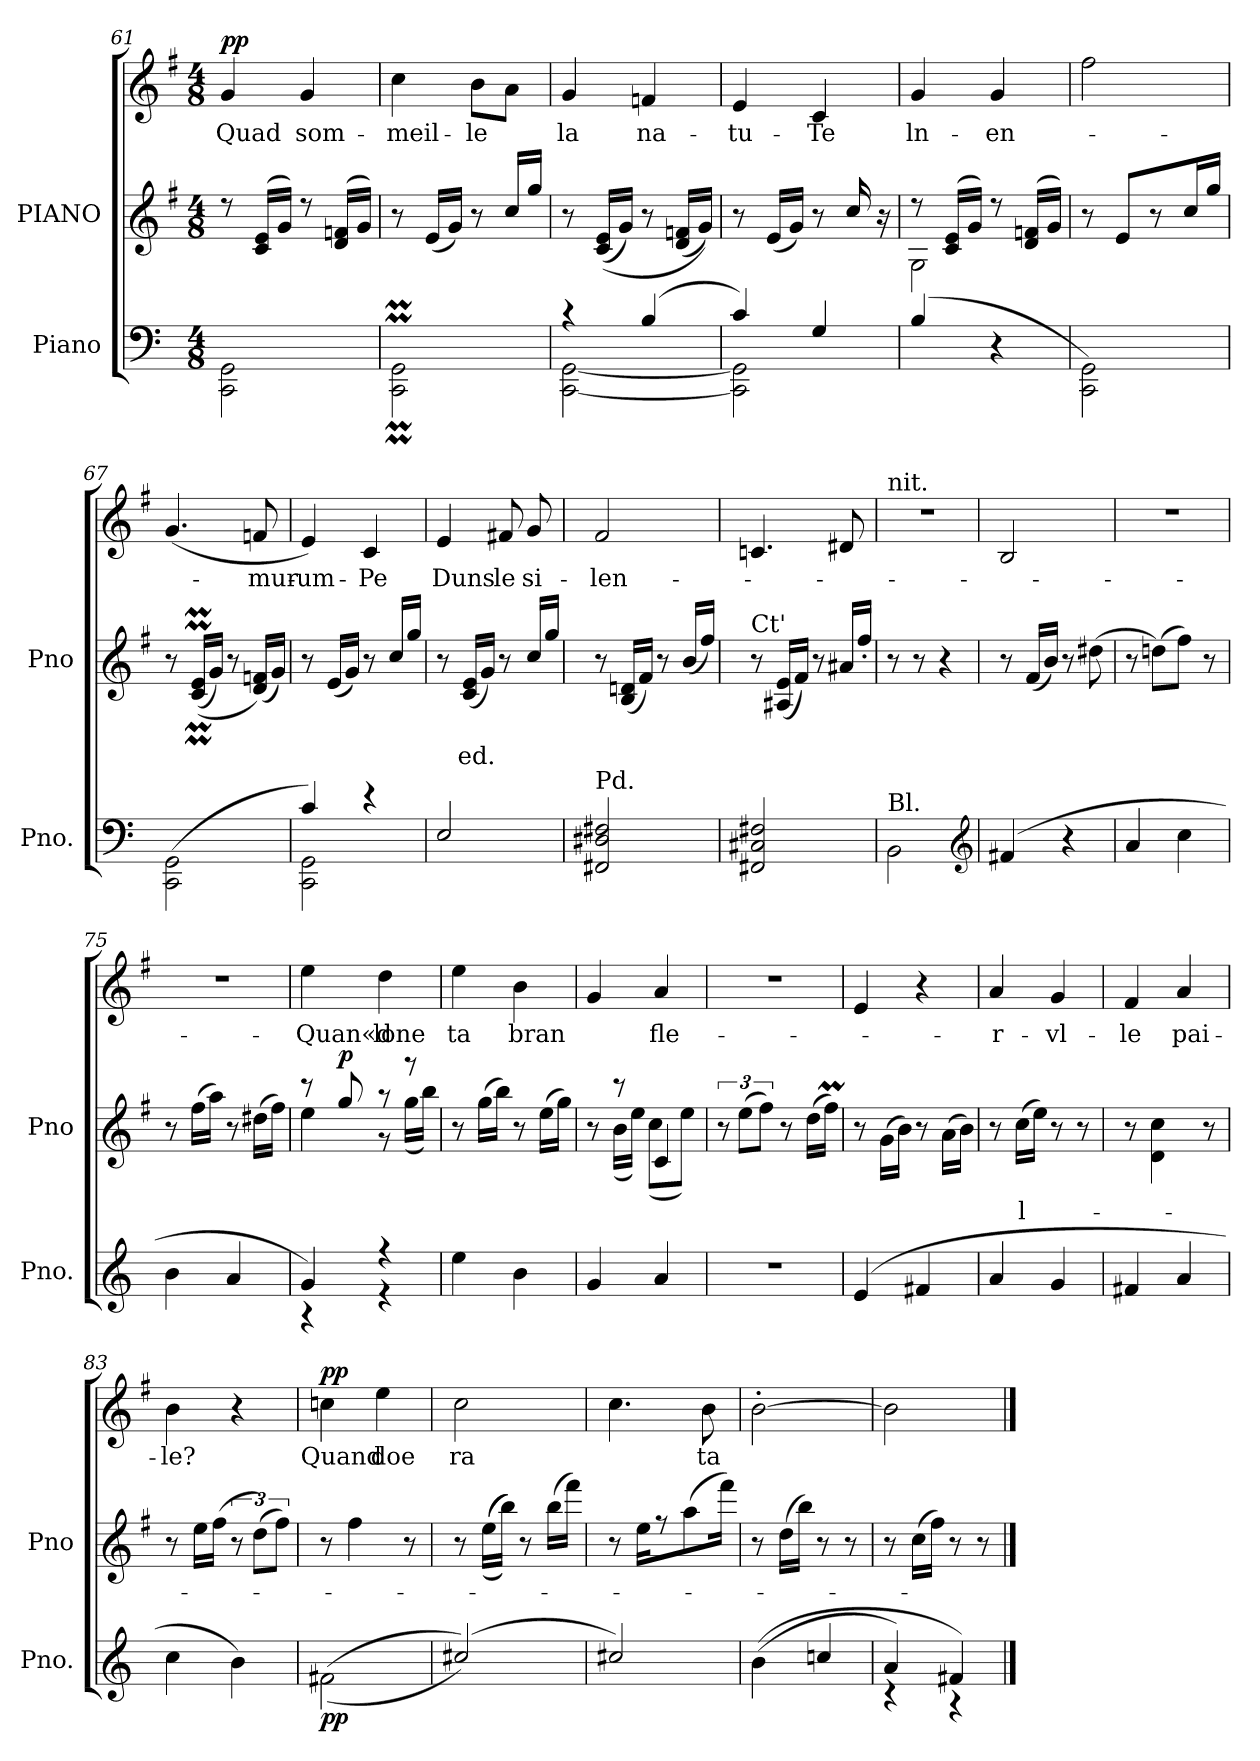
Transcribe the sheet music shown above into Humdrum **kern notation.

**kern	**dynam	**kern	**text	**dynam	**kern	**text	**dynam
*part3	*part3	*part2	*part2	*part2	*part1	*part1	*part1
*staff3	*staff3	*staff2	*staff2	*staff2	*staff1	*staff1	*staff1
*I"Piano	*	*I"PIANO	*	*	*	*	*
*I'Pno.	*	*I'Pno	*	*	*	*	*
*clefF4	*	*clefG2	*	*	*clefG2	*	*
*k[]	*	*k[f#]	*	*	*k[f#]	*	*
*C:	*	*G:	*	*	*G:	*	*
*M4/8	*	*M4/8	*	*	*M4/8	*	*
=61	=61	=61	=61	=61	=61	=61	=61
*	*	*^	*	*	*	*	*
(2CC\ 2GG\	.	8r	2ryy	.	.	4g/	Quad	pp
.	.	(16c/ 16e/LL	.	.	.	.	.	.
.	.	16g/JJ)	.	.	.	.	.	.
.	.	8r	.	.	.	4g/	som-	.
.	.	(16d/ 16fn/LL	.	.	.	.	.	.
.	.	16g/JJ)	.	.	.	.	.	.
*	*	*v	*v	*	*	*	*	*
=62	=62	=62	=62	=62	=62	=62	=62
(2CCM\ 2GGM\	.	8r	.	.	4cc\	meil-	.
.	.	(16e/LL	.	.	.	.	.
.	.	16g/JJ)	.	.	.	.	.
.	.	8r	.	.	8b\L	le	.
.	.	16cc/LL	.	.	8a\J	.	.
.	.	16gg/JJ	.	.	.	.	.
=63	=63	=63	=63	=63	=63	=63	=63
*^	*	*	*	*	*	*	*
4r	[2CC\ [2GG\	.	8r	.	.	4g/	la	.
.	.	.	((16c/ 16e/LL	.	.	.	.	.
.	.	.	16g/JJ)	.	.	.	.	.
(4B/	.	.	8r	.	.	4fn/	na-	.
.	.	.	(16d/ 16fn/LL	.	.	.	.	.
.	.	.	16g/JJ))	.	.	.	.	.
=64	=64	=64	=64	=64	=64	=64	=64	=64
4c/)	2CC]\ 2GG]\	.	8r	.	.	4e/	tu-	.
.	.	.	(16e/LL	.	.	.	.	.
.	.	.	16g/JJ)	.	.	.	.	.
4G/	.	.	8r	.	.	4c/	Te	.
.	.	.	16cc/	.	.	.	.	.
.	.	.	16r	.	.	.	.	.
*v	*v	*	*	*	*	*	*	*
=65	=65	=65	=65	=65	=65	=65	=65
*	*	*^	*	*	*	*	*
(4B/	.	8r	2G\	.	.	4g/	ln-	.
.	.	(16c/ 16e/LL	.	.	.	.	.	.
.	.	16g/JJ)	.	.	.	.	.	.
4r	.	8r	.	.	.	4g/	en­-	.
.	.	(16d/ 16fn/LL	.	.	.	.	.	.
.	.	16g/JJ)	.	.	.	.	.	.
*	*	*v	*v	*	*	*	*	*
!!LO:LB:g=z
=66	=66	=66	=66	=66	=66	=66	=66
2CC\ 2GG\)	.	8r	.	.	2ff#\	.	.
.	.	8e/L	.	.	.	.	.
.	.	8r	.	.	.	.	.
.	.	16cc/L	.	.	.	.	.
.	.	16gg/JJ	.	.	.	.	.
=67	=67	=67	=67	=67	=67	=67	=67
(2CC\ 2GG\	.	8r	.	.	(4.g/	.	.
.	.	((16cM/ 16eM/LL	.	.	.	.	.
.	.	16g/JJ)	.	.	.	.	.
.	.	8r	.	.	.	.	.
.	.	(16d/ 16fn/LL)	.	.	8fn/	mur-	.
.	.	16g/JJ)	.	.	.	.	.
=68	=68	=68	=68	=68	=68	=68	=68
*^	*	*	*	*	*	*	*
4c/)	2CC\ 2GG\	.	8r	.	.	4e/)	um-	.
.	.	.	(16e/LL	.	.	.	.	.
.	.	.	16g/JJ)	.	.	.	.	.
4r	.	.	8r	.	.	4c/	Pe	.
.	.	.	16cc/LL	.	.	.	.	.
.	.	.	16gg/JJ	.	.	.	.	.
*v	*v	*	*	*	*	*	*	*
=69	=69	=69	=69	=69	=69	=69	=69
2E/	.	8r	.	.	4e/	Duns	.
.	.	(16c/ 16e/LL	ed.	.	.	.	.
.	.	16g/JJ)	.	.	.	.	.
.	.	8r	.	.	8f#X/	le	.
.	.	16cc/LL	.	.	8g/	si-	.
.	.	16gg/JJ	.	.	.	.	.
=70	=70	=70	=70	=70	=70	=70	=70
!LO:TX:t=Pd.	!	!	!	!	!	!	!
2FF#/ 2D#X/ 2F#/	.	8r	.	.	2f#/	len-	.
.	.	(16B/ 16dn/LL	.	.	.	.	.
.	.	16f#/JJ)	.	.	.	.	.
.	.	8r	.	.	.	.	.
.	.	(16b/LL	.	.	.	.	.
.	.	16ff#/JJ)	.	.	.	.	.
=71	=71	=71	=71	=71	=71	=71	=71
!	!	!LO:TX:t=Ct'	!	!	!	!	!
2FF#/ 2C#X/ 2F#/	.	8r	.	.	4.cn/	.	.
.	.	(16A#X/ 16e/LL	.	.	.	.	.
.	.	16f#/JJ)	.	.	.	.	.
.	.	8r	.	.	.	.	.
.	.	16a#X/LL	.	.	8d#X/	.	.
.	.	16ff#'/JJ	.	.	.	.	.
!!LO:LB:g=z
=72	=72	=72	=72	=72	=72	=72	=72
!	!	!	!	!	!LO:TX:t=nit.	!	!
!LO:TX:t=Bl.	!	!	!	!	!	!	!
2BB\	.	8r	.	.	2r	.	.
.	.	8r	.	.	.	.	.
.	.	4r	.	.	.	.	.
*clefG2	*	*	*	*	*	*	*
=73	=73	=73	=73	=73	=73	=73	=73
(4f#/	.	8r	.	.	2B/	.	.
.	.	(16f#/LL	.	.	.	.	.
.	.	16b/JJ)	.	.	.	.	.
4r	.	8r	.	.	.	.	.
.	.	(8dd#X\	.	.	.	.	.
=74	=74	=74	=74	=74	=74	=74	=74
4a/	.	8r	.	.	2r	.	.
.	.	(8ddn\L)	.	.	.	.	.
4cc\	.	8ff#\J)	.	.	.	.	.
.	.	8r	.	.	.	.	.
=75	=75	=75	=75	=75	=75	=75	=75
4b\	.	8r	.	.	2r	.	.
.	.	(16ff#\LL	.	.	.	.	.
.	.	16aa\JJ)	.	.	.	.	.
4a/	.	8r	.	.	.	.	.
.	.	(16dd#X\LL	.	.	.	.	.
.	.	16ff#\JJ)	.	.	.	.	.
=76	=76	=76	=76	=76	=76	=76	=76
*^	*	*^	*	*	*	*	*
4g/)	4r	.	8r	4ee\	.	.	4ee\	Quan«d	.
.	.	.	(8gg/	.	.	p	.	.	.
4r	4r	.	8r	8r	.	.	4dd\	lone	.
.	.	.	8r	(16gg\LL	.	.	.	.	.
.	.	.	.	16bb\JJ)	.	.	.	.	.
*v	*v	*	*	*	*	*	*	*	*
*	*	*v	*v	*	*	*	*	*
=77	=77	=77	=77	=77	=77	=77	=77
4ee\	.	8r	.	.	4ee\	ta	.
.	.	(16gg\LL	.	.	.	.	.
.	.	16bb\JJ)	.	.	.	.	.
4b\	.	8r	.	.	4b\	bran	.
.	.	(16ee\LL	.	.	.	.	.
.	.	16gg\JJ)	.	.	.	.	.
!!LO:PB:g=z
=78	=78	=78	=78	=78	=78	=78	=78
*	*	*^	*	*	*	*	*
(4g/	.	8r	8ryy	.	.	4g/	.	.
.	.	8r	(16b\LL	.	.	.	.	.
.	.	.	16ee\JJ)	.	.	.	.	.
4a/	.	4c/	(8cc\L	.	.	4a/	fle-	.
.	.	.	8ee\J)	.	.	.	.	.
*	*	*v	*v	*	*	*	*	*
=79	=79	=79	=79	=79	=79	=79	=79
2r	.	12r	.	.	2r	.	.
.	.	(12ee\L	.	.	.	.	.
.	.	12ff#\J)	.	.	.	.	.
.	.	8r	.	.	.	.	.
.	.	(16dd\LL	.	.	.	.	.
.	.	16ff#m\JJ)	.	.	.	.	.
=80	=80	=80	=80	=80	=80	=80	=80
(4e/	.	8r	.	.	4e/	.	.
.	.	(16g\LL	.	.	.	.	.
.	.	16b\JJ)	.	.	.	.	.
4f#/	.	8r	.	.	4r	.	.
.	.	(16a\LL	.	.	.	.	.
.	.	16b\JJ)	.	.	.	.	.
=81	=81	=81	=81	=81	=81	=81	=81
4a/	.	8r	.	.	4a/	r-	.
.	.	(16cc\LL	l-	.	.	.	.
.	.	16ee\JJ)	.	.	.	.	.
4g/	.	8r	.	.	4g/	vl-	.
.	.	8r	.	.	.	.	.
=82	=82	=82	=82	=82	=82	=82	=82
4f#/	.	8r	.	.	4f#/	le	.
.	.	4d\ 4cc\	.	.	.	.	.
4a/	.	.	.	.	4a/	pai-	.
.	.	8r	.	.	.	.	.
=83	=83	=83	=83	=83	=83	=83	=83
4cc\	.	8r	.	.	4b\	le?	.
.	.	16ee\LL	.	.	.	.	.
.	.	(16ff#\JJ	.	.	.	.	.
4b\)	.	12r	.	.	4r	.	.
.	.	(12dd\L)	.	.	.	.	.
.	.	12ff#\J)	.	.	.	.	.
!!LO:LB:g=z
=84	=84	=84	=84	=84	=84	=84	=84
((2f#\	pp	8r	.	.	4ccn\	Quand	pp
.	.	4ff#\	.	.	.	.	.
.	.	.	.	.	4ee\	doe	.
.	.	8r	.	.	.	.	.
=85	=85	=85	=85	=85	=85	=85	=85
*^	*	*	*	*	*	*	*
(2cc#X/))	2ryy	.	8r	.	.	2cc\	ra	.
.	.	.	(((16ee\LL	.	.	.	.	.
.	.	.	16bb\JJ)))	.	.	.	.	.
.	.	.	8r	.	.	.	.	.
.	.	.	(16bb\LL	.	.	.	.	.
.	.	.	16fff#\JJ)	.	.	.	.	.
*v	*v	*	*	*	*	*	*	*
=86	=86	=86	=86	=86	=86	=86	=86
2cc#X/)	.	8r	.	.	4.cc\	.	.
.	.	16ee\KL	.	.	.	.	.
.	.	8r	.	.	.	.	.
.	.	(8aa\	.	.	.	.	.
.	.	.	.	.	8b\	ta	.
.	.	16fff#\Jk)	.	.	.	.	.
=87	=87	=87	=87	=87	=87	=87	=87
((4b\	.	8r	.	.	[2b'\	.	.
.	.	(16dd\LL	.	.	.	.	.
.	.	16bb\JJ)	.	.	.	.	.
4ccn/	.	8r	.	.	.	.	.
.	.	8r	.	.	.	.	.
=88	=88	=88	=88	=88	=88	=88	=88
*^	*	*	*	*	*	*	*
4a/)	4r	.	8r	.	.	2b\]	.	.
.	.	.	(16cc\LL	.	.	.	.	.
.	.	.	16ff#\JJ)	.	.	.	.	.
4f#/)	4r	.	8r	.	.	.	.	.
.	.	.	8r	.	.	.	.	.
*v	*v	*	*	*	*	*	*	*
==	==	==	==	==	==	==	==
*-	*-	*-	*-	*-	*-	*-	*-
